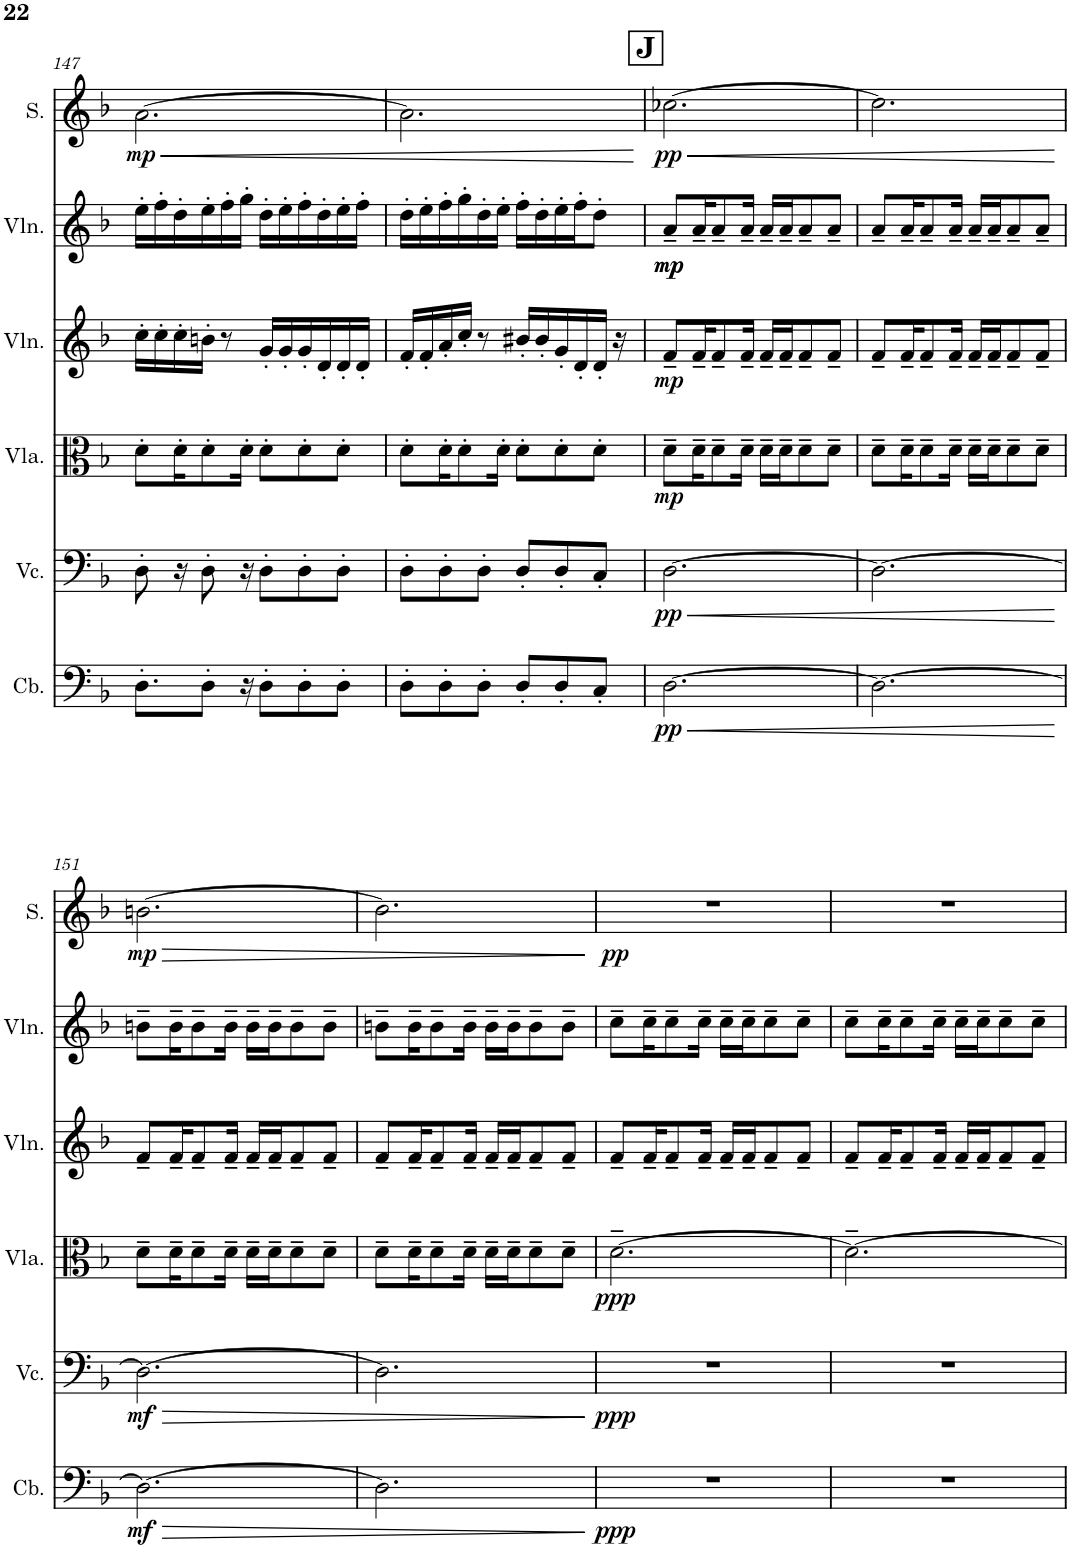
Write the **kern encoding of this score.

**kern	**dynam	**kern	**dynam	**kern	**dynam	**kern	**dynam	**kern	**dynam	**kern	**dynam
*part6	*part6	*part5	*part5	*part4	*part4	*part3	*part3	*part2	*part2	*part1	*part1
*staff6	*staff6	*staff5	*staff5	*staff4	*staff4	*staff3	*staff3	*staff2	*staff2	*staff1	*staff1
*I"低音提琴	*	*I"大提琴	*	*I"中提琴	*	*I"小提琴	*	*I"小提琴	*	*I"女高音	*
!!LO:PB:g=z
*clefF4	*	*clefF4	*	*clefC3	*	*clefG2	*	*clefG2	*	*clefX	*
*Trd7c12	*	*	*	*	*	*	*	*	*	*	*
*k[b-]	*	*k[b-]	*	*k[b-]	*	*k[b-]	*	*k[b-]	*	*k[b-]	*
*M6/8	*	*M6/8	*	*M6/8	*	*M6/8	*	*M6/8	*	*M6/8	*
=147	=147	=147	=147	=147	=147	=147	=147	=147	=147	=147	=147
!	!	!	!	!	!	!	!	!	!	!	!LO:HP:b
!	!	!	!	!	!	!	!	!	!	!	!LO:DY:n=1:b
8.D'\L	.	8D'\	.	8d'\L	.	16cc'\LL	.	16ee'\LL	.	[2.a\	< mp
.	.	.	.	.	.	16cc'\	.	16ff'\	.	.	.
.	.	16r	.	16d'\K	.	16cc'\	.	16dd'\	.	.	.
8D'\J	.	8D'\	.	8d'\	.	16bn'\JJ	.	16ee'\	.	.	.
.	.	.	.	.	.	8r	.	16ff'\	.	.	.
16r	.	16r	.	16d'\Jk	.	.	.	16gg'\JJ	.	.	.
8D'\L	.	8D'\L	.	8d'\L	.	16g'/LL	.	16dd'\LL	.	.	.
.	.	.	.	.	.	16g'/	.	16ee'\	.	.	.
8D'\	.	8D'\	.	8d'\	.	16g'/	.	16ff'\	.	.	.
.	.	.	.	.	.	16d'/	.	16dd'\	.	.	.
8D'\J	.	8D'\J	.	8d'\J	.	16d'/	.	16ee'\	.	.	.
.	.	.	.	.	.	16d'/JJ	.	16ff'\JJ	.	.	.
=148	=148	=148	=148	=148	=148	=148	=148	=148	=148	=148	=148
8D'\L	.	8D'\L	.	8d'\L	.	16f'/LL	.	16dd'\LL	.	2.a\]	.
.	.	.	.	.	.	16f'/	.	16ee'\	.	.	.
8D'\	.	8D'\	.	16d'\K	.	16a'/	.	16ff'\	.	.	.
.	.	.	.	8d'\	.	16cc'/JJ	.	16gg'\	.	.	.
8D'\J	.	8D'\J	.	.	.	8r	.	16dd'\	.	.	.
.	.	.	.	16d'\Jk	.	.	.	16ee'\JJ	.	.	.
8D'/L	.	8D'/L	.	8d'\L	.	16b#X'/LL	.	16ff'\LL	.	.	.
.	.	.	.	.	.	16b#'/	.	16dd'\	.	.	.
8D'/	.	8D'/	.	8d'\	.	16g'/	.	16ee'\	.	.	.
.	.	.	.	.	.	16d'/	.	16ff'\J	.	.	.
8C'/J	.	8C'/J	.	8d'\J	.	16d'/JJ	.	8dd'\J	.	.	.
.	.	.	.	.	.	16r	.	.	.	.	.
.	.	.	.	.	.	.	.	.	.	.	[
!!LO:REH:place=s1:a:B:cj:fs=14:t=J
=149	=149	=149	=149	=149	=149	=149	=149	=149	=149	=149	=149
!	!LO:HP:b	!	!LO:HP:b	!	!	!	!	!	!	!	!LO:HP:b
!	!LO:DY:n=1:b	!	!LO:DY:n=1:b	!	!LO:DY:b	!	!LO:DY:b	!	!LO:DY:b	!	!
!	!	!	!	!	!	!	!	!	!LO:DY:n=1:b	!	!LO:DY:n=1:b
[2.D\	< pp	[2.D\	< pp	8d~\L	mp	8f~/L	mp	8a~/L	mp mp	[2.cc-X\	< pp
.	.	.	.	16d~\K	.	16f~/K	.	16a~/K	.	.	.
.	.	.	.	8d~\	.	8f~/	.	8a~/	.	.	.
.	.	.	.	16d~\Jk	.	16f~/Jk	.	16a~/Jk	.	.	.
.	.	.	.	16d~\LL	.	16f~/LL	.	16a~/LL	.	.	.
.	.	.	.	16d~\J	.	16f~/J	.	16a~/J	.	.	.
.	.	.	.	8d~\	.	8f~/	.	8a~/	.	.	.
.	.	.	.	8d~\J	.	8f~/J	.	8a~/J	.	.	.
=150	=150	=150	=150	=150	=150	=150	=150	=150	=150	=150	=150
2.D\_	.	2.D\_	.	8d~\L	.	8f~/L	.	8a~/L	.	2.cc\]	.
.	.	.	.	16d~\K	.	16f~/K	.	16a~/K	.	.	.
.	.	.	.	8d~\	.	8f~/	.	8a~/	.	.	.
.	.	.	.	16d~\Jk	.	16f~/Jk	.	16a~/Jk	.	.	.
.	.	.	.	16d~\LL	.	16f~/LL	.	16a~/LL	.	.	.
.	.	.	.	16d~\J	.	16f~/J	.	16a~/J	.	.	.
.	.	.	.	8d~\	.	8f~/	.	8a~/	.	.	.
.	.	.	.	8d~\J	.	8f~/J	.	8a~/J	.	.	.
.	[	.	[	.	.	.	.	.	.	.	[
!!LO:LB:g=z
=151	=151	=151	=151	=151	=151	=151	=151	=151	=151	=151	=151
!	!LO:HP:b	!	!LO:HP:b	!	!	!	!	!	!	!	!LO:HP:b
!	!LO:DY:n=1:b	!	!LO:DY:n=1:b	!	!	!	!	!	!	!	!LO:DY:n=1:b
2.D\_	> mf	2.D\_	> mf	8d~\L	.	8f~/L	.	8bn~\L	.	[2.bn\	> mp
.	.	.	.	16d~\K	.	16f~/K	.	16b~\K	.	.	.
.	.	.	.	8d~\	.	8f~/	.	8b~\	.	.	.
.	.	.	.	16d~\Jk	.	16f~/Jk	.	16b~\Jk	.	.	.
.	.	.	.	16d~\LL	.	16f~/LL	.	16b~\LL	.	.	.
.	.	.	.	16d~\J	.	16f~/J	.	16b~\J	.	.	.
.	.	.	.	8d~\	.	8f~/	.	8b~\	.	.	.
.	.	.	.	8d~\J	.	8f~/J	.	8b~\J	.	.	.
=152	=152	=152	=152	=152	=152	=152	=152	=152	=152	=152	=152
2.D\]	.	2.D\]	.	8d~\L	.	8f~/L	.	8bn~\L	.	2.b\]	.
.	.	.	.	16d~\K	.	16f~/K	.	16b~\K	.	.	.
.	.	.	.	8d~\	.	8f~/	.	8b~\	.	.	.
.	.	.	.	16d~\Jk	.	16f~/Jk	.	16b~\Jk	.	.	.
.	.	.	.	16d~\LL	.	16f~/LL	.	16b~\LL	.	.	.
.	.	.	.	16d~\J	.	16f~/J	.	16b~\J	.	.	.
.	.	.	.	8d~\	.	8f~/	.	8b~\	.	.	.
.	.	.	.	8d~\J	.	8f~/J	.	8b~\J	.	.	.
.	]	.	]	.	.	.	.	.	.	.	]
=153	=153	=153	=153	=153	=153	=153	=153	=153	=153	=153	=153
!	!LO:DY:b	!	!LO:DY:b	!	!LO:DY:b	!	!	!	!	!	!LO:DY:b
2.r	ppp	2.r	ppp	[2.d~\	ppp	8f~/L	.	8cc~\L	.	2.r	pp
.	.	.	.	.	.	16f~/K	.	16cc~\K	.	.	.
.	.	.	.	.	.	8f~/	.	8cc~\	.	.	.
.	.	.	.	.	.	16f~/Jk	.	16cc~\Jk	.	.	.
.	.	.	.	.	.	16f~/LL	.	16cc~\LL	.	.	.
.	.	.	.	.	.	16f~/J	.	16cc~\J	.	.	.
.	.	.	.	.	.	8f~/	.	8cc~\	.	.	.
.	.	.	.	.	.	8f~/J	.	8cc~\J	.	.	.
=154	=154	=154	=154	=154	=154	=154	=154	=154	=154	=154	=154
2.r	.	2.r	.	2.d~\_	.	8f~/L	.	8cc~\L	.	2.r	.
.	.	.	.	.	.	16f~/K	.	16cc~\K	.	.	.
.	.	.	.	.	.	8f~/	.	8cc~\	.	.	.
.	.	.	.	.	.	16f~/Jk	.	16cc~\Jk	.	.	.
.	.	.	.	.	.	16f~/LL	.	16cc~\LL	.	.	.
.	.	.	.	.	.	16f~/J	.	16cc~\J	.	.	.
.	.	.	.	.	.	8f~/	.	8cc~\	.	.	.
.	.	.	.	.	.	8f~/J	.	8cc~\J	.	.	.
=	=	=	=	=	=	=	=	=	=	=	=
*-	*-	*-	*-	*-	*-	*-	*-	*-	*-	*-	*-
